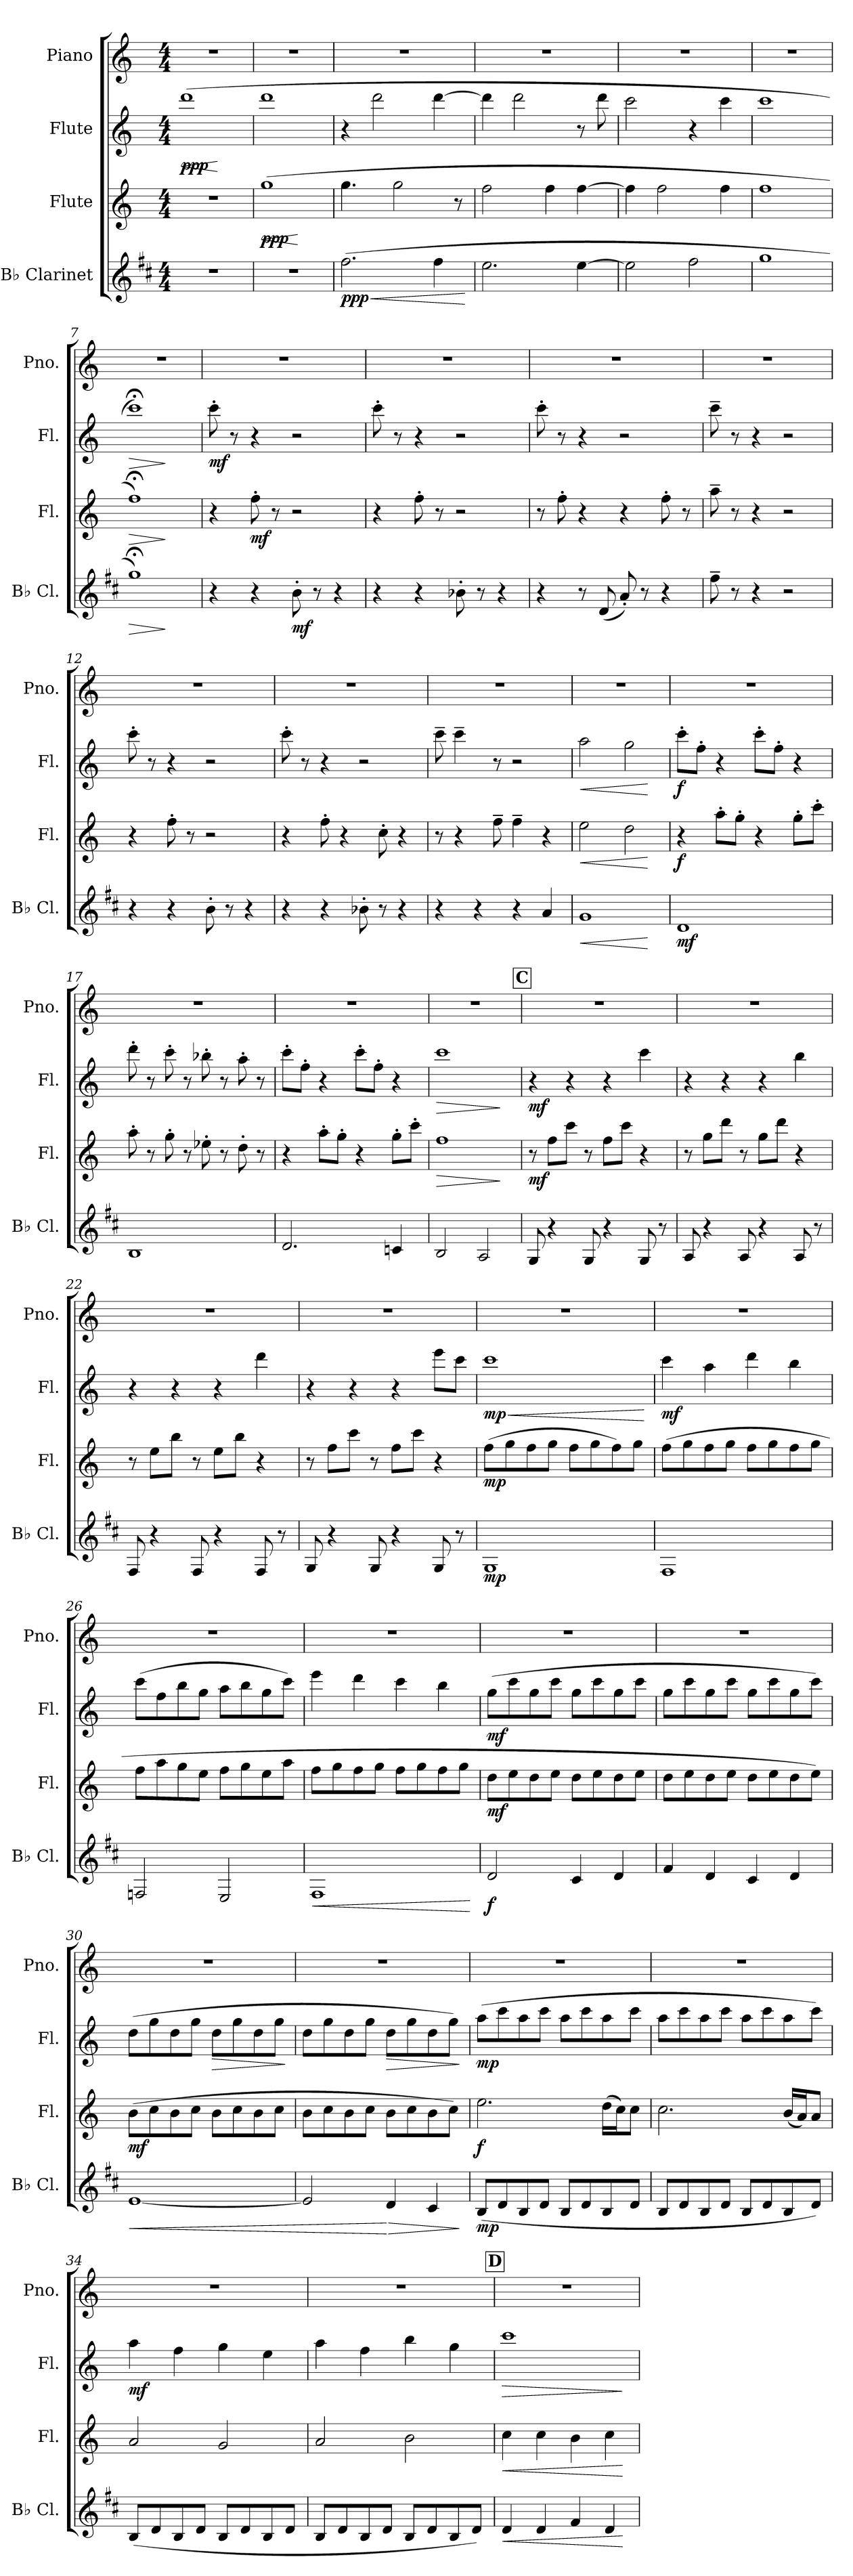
**kern	**dynam	**kern	**dynam	**kern	**dynam	**kern
*part4	*part4	*part3	*part3	*part2	*part2	*part1
*staff4	*staff4	*staff3	*staff3	*staff2	*staff2	*staff1
*I"B♭ Clarinet	*	*I"Flute	*	*I"Flute	*	*I"Piano
*I'B♭ Cl.	*	*I'Fl.	*	*I'Fl.	*	*I'Pno.
*clefG2	*	*clefG2	*	*clefG2	*	*clefG2
*ITrd1c2	*	*	*	*	*	*
*k[]	*	*k[]	*	*k[]	*	*k[]
*M4/4	*	*M4/4	*	*M4/4	*	*M4/4
*MM70	*	*MM70	*	*MM70	*	*MM70
=1	=1	=1	=1	=1	=1	=1
!	!	!	!	!	!LO:HP:b	!
!	!	!	!	!	!LO:DY:n=1:b	!
1r	.	1r	.	(1ddd	< ppp	1r
.	.	.	.	.	[	.
=2	=2	=2	=2	=2	=2	=2
!	!	!	!LO:HP:b	!	!	!
!	!	!	!LO:DY:n=1:b	!	!	!
1r	.	(1gg	< ppp	1ddd	.	1r
.	.	.	[	.	.	.
=3	=3	=3	=3	=3	=3	=3
!	!LO:HP:b	!	!	!	!	!
!	!LO:DY:n=1:b	!	!	!	!	!
(2.ee\	< ppp	4.gg\	.	4r	.	1r
.	.	.	.	2ddd\	.	.
.	.	2gg\	.	.	.	.
4ee\	.	.	.	[4ddd\	.	.
.	.	8r	.	.	.	.
.	[	.	.	.	.	.
=4	=4	=4	=4	=4	=4	=4
2.dd\	.	2ff\	.	4ddd\]	.	1r
.	.	.	.	2ddd\	.	.
.	.	4ff\	.	.	.	.
[4dd\	.	[4ff\	.	8r	.	.
.	.	.	.	8ddd\	.	.
=5	=5	=5	=5	=5	=5	=5
2dd\]	.	4ff\]	.	2ccc\	.	1r
.	.	2ff\	.	.	.	.
2ee\	.	.	.	4r	.	.
.	.	4ff\	.	4ccc\	.	.
=6	=6	=6	=6	=6	=6	=6
1ff	.	1ff	.	1ccc	.	1r
=7	=7	=7	=7	=7	=7	=7
!	!LO:HP:b	!	!LO:HP:b	!	!LO:HP:b	!
1ff;<)	>	1ff;<)	>	1ccc;<)	>	1r
.	]	.	]	.	]	.
=8	=8	=8	=8	=8	=8	=8
!!LO:REH:place=s1:a:B:fs=14:t=B
*	*	*	*	*	*	*MM100
!	!	!	!	!	!LO:DY:b	!
4r	.	4r	.	8ccc'\	mf	1r
.	.	.	.	8r	.	.
!	!	!	!LO:DY:b	!	!	!
4r	.	8ff'\	mf	4r	.	.
.	.	8r	.	.	.	.
!	!LO:DY:b	!	!	!	!	!
8a'\	mf	2r	.	2r	.	.
8r	.	.	.	.	.	.
4r	.	.	.	.	.	.
=9	=9	=9	=9	=9	=9	=9
4r	.	4r	.	8ccc'\	.	1r
.	.	.	.	8r	.	.
4r	.	8ff'\	.	4r	.	.
.	.	8r	.	.	.	.
8a-X'\	.	2r	.	2r	.	.
8r	.	.	.	.	.	.
4r	.	.	.	.	.	.
!!LO:LB:g=z
=10	=10	=10	=10	=10	=10	=10
4r	.	8r	.	8ccc'\	.	1r
.	.	8ff'\	.	8r	.	.
8r	.	4r	.	4r	.	.
(8c/	.	.	.	.	.	.
8g'/)	.	4r	.	2r	.	.
8r	.	.	.	.	.	.
4r	.	8ff'\	.	.	.	.
.	.	8r	.	.	.	.
=11	=11	=11	=11	=11	=11	=11
8ee~\	.	8aa~\	.	8ccc~\	.	1r
8r	.	8r	.	8r	.	.
4r	.	4r	.	4r	.	.
2r	.	2r	.	2r	.	.
=12	=12	=12	=12	=12	=12	=12
4r	.	4r	.	8ccc'\	.	1r
.	.	.	.	8r	.	.
4r	.	8ff'\	.	4r	.	.
.	.	8r	.	.	.	.
8a'\	.	2r	.	2r	.	.
8r	.	.	.	.	.	.
4r	.	.	.	.	.	.
=13	=13	=13	=13	=13	=13	=13
4r	.	4r	.	8ccc'\	.	1r
.	.	.	.	8r	.	.
4r	.	8ff'\	.	4r	.	.
.	.	4r	.	.	.	.
8a-X'\	.	.	.	2r	.	.
8r	.	8cc'\	.	.	.	.
4r	.	4r	.	.	.	.
=14	=14	=14	=14	=14	=14	=14
4r	.	8r	.	8ccc~\	.	1r
.	.	4r	.	4ccc~\	.	.
4r	.	.	.	.	.	.
.	.	8ff~\	.	8r	.	.
4r	.	4ff~\	.	2r	.	.
4g/	.	4r	.	.	.	.
=15	=15	=15	=15	=15	=15	=15
!	!LO:HP:b	!	!LO:HP:b	!	!LO:HP:b	!
1f	<	2ee\	<	2aa\	<	1r
.	.	2dd\	.	2gg\	.	.
.	[	.	[	.	[	.
!!LO:LB:g=z
=16	=16	=16	=16	=16	=16	=16
!	!LO:DY:b	!	!LO:DY:b	!	!LO:DY:b	!
1c	mf	4r	f	8ccc'\L	f	1r
.	.	.	.	8ff'\J	.	.
.	.	8aa'\L	.	4r	.	.
.	.	8gg'\J	.	.	.	.
.	.	4r	.	8ccc'\L	.	.
.	.	.	.	8ff'\J	.	.
.	.	8gg'\L	.	4r	.	.
.	.	8ccc'\J	.	.	.	.
=17	=17	=17	=17	=17	=17	=17
1A	.	8aa'\	.	8ddd'\	.	1r
.	.	8r	.	8r	.	.
.	.	8gg'\	.	8ccc'\	.	.
.	.	8r	.	8r	.	.
.	.	8ee-X'\	.	8bb-X'\	.	.
.	.	8r	.	8r	.	.
.	.	8dd'\	.	8aa'\	.	.
.	.	8r	.	8r	.	.
=18	=18	=18	=18	=18	=18	=18
2.c/	.	4r	.	8ccc'\L	.	1r
.	.	.	.	8ff'\J	.	.
.	.	8aa'\L	.	4r	.	.
.	.	8gg'\J	.	.	.	.
.	.	4r	.	8ccc'\L	.	.
.	.	.	.	8ff'\J	.	.
4B-X/	.	8gg'\L	.	4r	.	.
.	.	8ccc'\J	.	.	.	.
=19	=19	=19	=19	=19	=19	=19
!	!	!	!LO:HP:b	!	!LO:HP:b	!
2A/	.	1ff	>	1ccc	>	1r
2G/	.	.	.	.	.	.
.	.	.	]	.	]	.
!!LO:REH:place=s1:a:B:fs=14:t=C
=20	=20	=20	=20	=20	=20	=20
!	!	!	!LO:DY:b	!	!LO:DY:b	!
8F/	.	8r	mf	4r	mf	1r
4r	.	8ff\L	.	.	.	.
.	.	8ccc\J	.	4r	.	.
8F/	.	8r	.	.	.	.
4r	.	8ff\L	.	4r	.	.
.	.	8ccc\J	.	.	.	.
8F/	.	4r	.	4ccc\	.	.
8r	.	.	.	.	.	.
!!LO:PB:g=z
=21	=21	=21	=21	=21	=21	=21
8G/	.	8r	.	4r	.	1r
4r	.	8gg\L	.	.	.	.
.	.	8ddd\J	.	4r	.	.
8G/	.	8r	.	.	.	.
4r	.	8gg\L	.	4r	.	.
.	.	8ddd\J	.	.	.	.
8G/	.	4r	.	4bb\	.	.
8r	.	.	.	.	.	.
=22	=22	=22	=22	=22	=22	=22
8E/	.	8r	.	4r	.	1r
4r	.	8ee\L	.	.	.	.
.	.	8bb\J	.	4r	.	.
8E/	.	8r	.	.	.	.
4r	.	8ee\L	.	4r	.	.
.	.	8bb\J	.	.	.	.
8E/	.	4r	.	4ddd\	.	.
8r	.	.	.	.	.	.
=23	=23	=23	=23	=23	=23	=23
8F/	.	8r	.	4r	.	1r
4r	.	8ff\L	.	.	.	.
.	.	8ccc\J	.	4r	.	.
8F/	.	8r	.	.	.	.
4r	.	8ff\L	.	4r	.	.
.	.	8ccc\J	.	.	.	.
8F/	.	4r	.	8eee\L	.	.
8r	.	.	.	8ccc\J	.	.
=24	=24	=24	=24	=24	=24	=24
!	!LO:DY:b	!	!LO:DY:b	!	!LO:HP:b	!
!	!	!	!	!	!LO:DY:n=1:b	!
1F	mp	(8ff\L	mp	1ccc	< mp	1r
.	.	8gg\	.	.	.	.
.	.	8ff\	.	.	.	.
.	.	8gg\J	.	.	.	.
.	.	8ff\L	.	.	.	.
.	.	8gg\	.	.	.	.
.	.	8ff\)	.	.	.	.
.	.	8gg\J	.	.	.	.
.	.	.	.	.	[	.
!!LO:LB:g=z
=25	=25	=25	=25	=25	=25	=25
!	!	!	!	!	!LO:DY:b	!
1E	.	(8ff\L	.	4ccc\	mf	1r
.	.	8gg\	.	.	.	.
.	.	8ff\	.	4aa\	.	.
.	.	8gg\J	.	.	.	.
.	.	8ff\L	.	4ddd\	.	.
.	.	8gg\	.	.	.	.
.	.	8ff\	.	4bb\	.	.
.	.	8gg\J	.	.	.	.
=26	=26	=26	=26	=26	=26	=26
2E-X/	.	8ff\L	.	(8ccc\L	.	1r
.	.	8aa\	.	8ff\	.	.
.	.	8gg\	.	8bb\	.	.
.	.	8ee\J	.	8gg\J	.	.
2D/	.	8ff\L	.	8aa\L	.	.
.	.	8gg\	.	8bb\	.	.
.	.	8ee\	.	8gg\	.	.
.	.	8aa\J	.	8ccc\J)	.	.
=27	=27	=27	=27	=27	=27	=27
!	!LO:HP:b	!	!	!	!	!
1E	<	8ff\L	.	4eee\	.	1r
.	.	8gg\	.	.	.	.
.	.	8ff\	.	4ddd\	.	.
.	.	8gg\J	.	.	.	.
.	.	8ff\L	.	4ccc\	.	.
.	.	8gg\	.	.	.	.
.	.	8ff\	.	4bb\	.	.
.	.	8gg\J	.	.	.	.
.	[	.	.	.	.	.
=28	=28	=28	=28	=28	=28	=28
!	!LO:DY:b	!	!LO:DY:b	!	!LO:DY:b	!
2c/	f	8dd\L	mf	(8gg\L	mf	1r
.	.	8ee\	.	8ccc\	.	.
.	.	8dd\	.	8gg\	.	.
.	.	8ee\J	.	8ccc\J	.	.
4B/	.	8dd\L	.	8gg\L	.	.
.	.	8ee\	.	8ccc\	.	.
4c/	.	8dd\	.	8gg\	.	.
.	.	8ee\J	.	8ccc\J	.	.
=29	=29	=29	=29	=29	=29	=29
4e/	.	8dd\L	.	8gg\L	.	1r
.	.	8ee\	.	8ccc\	.	.
4c/	.	8dd\	.	8gg\	.	.
.	.	8ee\J	.	8ccc\J	.	.
4B/	.	8dd\L	.	8gg\L	.	.
.	.	8ee\	.	8ccc\	.	.
4c/	.	8dd\	.	8gg\	.	.
.	.	8ee\J)	.	8ccc\J)	.	.
!!LO:LB:g=z
=30	=30	=30	=30	=30	=30	=30
!	!LO:HP:b	!	!	!	!	!
!	!LO:HP:n=1:b	!	!LO:DY:b	!	!	!
[1d	> <	(8b\L	mf	(8dd\L	.	1r
.	.	8cc\	.	8gg\	.	.
.	.	8b\	.	8dd\	.	.
.	.	8cc\J	.	8gg\J	.	.
!	!	!	!	!	!LO:HP:b	!
.	.	8b\L	.	8dd\L	>	.
.	.	8cc\	.	8gg\	.	.
.	.	8b\	.	8dd\	.	.
.	.	8cc\J	.	8gg\J	.	.
.	]	.	.	.	]	.
=31	=31	=31	=31	=31	=31	=31
2d/]	.	8b\L	.	8dd\L	.	1r
.	.	8cc\	.	8gg\	.	.
.	.	8b\	.	8dd\	.	.
.	.	8cc\J	.	8gg\J	.	.
!	!LO:HP:n=1:b	!	!	!	!LO:HP:b	!
4c/	[ >	8b\L	.	8dd\L	>	.
.	.	8cc\	.	8gg\	.	.
4B/	.	8b\	.	8dd\	.	.
.	.	8cc\J)	.	8gg\J)	.	.
.	]	.	.	.	]	.
=32	=32	=32	=32	=32	=32	=32
!	!LO:DY:b	!	!LO:DY:b	!	!LO:DY:b	!
(8A/L	mp	2.ee\	f	(8aa\L	mp	1r
8c/	.	.	.	8ccc\	.	.
8A/	.	.	.	8aa\	.	.
8c/J	.	.	.	8ccc\J	.	.
8A/L	.	.	.	8aa\L	.	.
8c/	.	.	.	8ccc\	.	.
8A/	.	(16dd\LL	.	8aa\	.	.
.	.	16cc\J)	.	.	.	.
8c/J	.	8cc\J	.	8ccc\J	.	.
=33	=33	=33	=33	=33	=33	=33
8A/L	.	2.cc\	.	8aa\L	.	1r
8c/	.	.	.	8ccc\	.	.
8A/	.	.	.	8aa\	.	.
8c/J	.	.	.	8ccc\J	.	.
8A/L	.	.	.	8aa\L	.	.
8c/	.	.	.	8ccc\	.	.
8A/	.	(16b/LL	.	8aa\	.	.
.	.	16a/J)	.	.	.	.
8c/J)	.	8a/J	.	8ccc\J)	.	.
!!LO:LB:g=z
=34	=34	=34	=34	=34	=34	=34
!	!	!	!	!	!LO:DY:b	!
(8A/L	.	2a/	.	4aa\	mf	1r
8c/	.	.	.	.	.	.
8A/	.	.	.	4ff\	.	.
8c/J	.	.	.	.	.	.
8A/L	.	2g/	.	4gg\	.	.
8c/	.	.	.	.	.	.
8A/	.	.	.	4ee\	.	.
8c/J	.	.	.	.	.	.
=35	=35	=35	=35	=35	=35	=35
8A/L	.	2a/	.	4aa\	.	1r
8c/	.	.	.	.	.	.
8A/	.	.	.	4ff\	.	.
8c/J	.	.	.	.	.	.
8A/L	.	2b\	.	4bb\	.	.
8c/	.	.	.	.	.	.
8A/	.	.	.	4gg\	.	.
8c/J)	.	.	.	.	.	.
!!LO:REH:place=s1:a:B:fs=14:t=D
=36	=36	=36	=36	=36	=36	=36
!	!LO:HP:b	!	!LO:HP:b	!	!LO:HP:b	!
4c/	<	4cc\	<	1ccc	>	1r
4c/	.	4cc\	.	.	.	.
4e/	.	4b\	.	.	.	.
4c/	.	4cc\	.	.	.	.
.	[	.	[	.	]	.
=	=	=	=	=	=	=
*-	*-	*-	*-	*-	*-	*-
